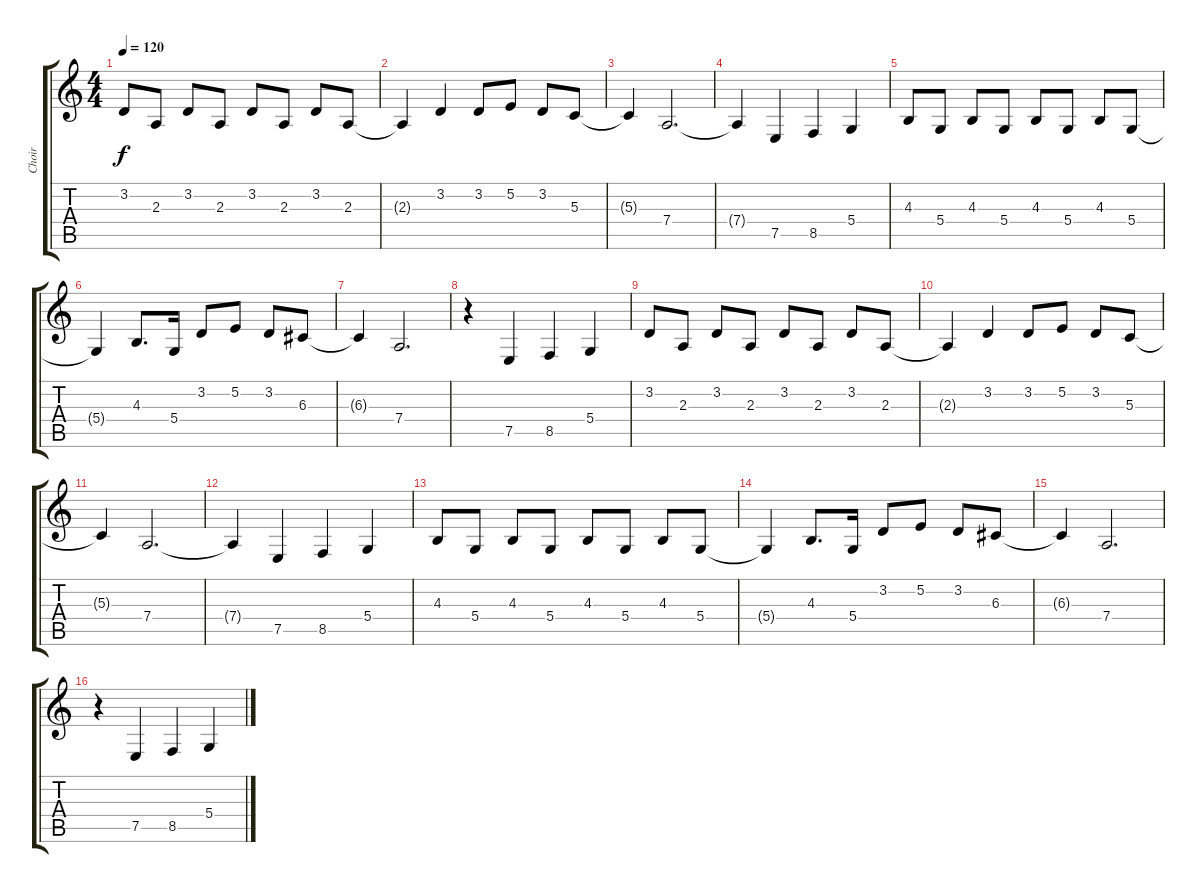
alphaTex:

\track ("Choir" "Choir") {instrument choiraahs}
\staff {score tabs}
\tuning (E4 B3 G3 D3 A2 E2) {hide}
\ts (4 4)
\tempo 120
\clef g2
\ks c
3.2.8{dy f} 2.3.8 3.2.8 2.3.8 3.2.8 2.3.8 3.2.8 2.3.8 |
2.3{t}.4 3.2.4 3.2.8 5.2.8 3.2.8 5.3.8 |
5.3{t}.4 7.4.2{d} |
7.4{t}.4 7.5.4 8.5.4 5.4.4 |
4.3.8 5.4.8 4.3.8 5.4.8 4.3.8 5.4.8 4.3.8 5.4.8 |
5.4{t}.4 4.3.8{d} 5.4.16 3.2.8 5.2.8 3.2.8 6.3.8 |
6.3{t}.4 7.4.2{d} |
r.4 7.5.4 8.5.4 5.4.4 |
3.2.8 2.3.8 3.2.8 2.3.8 3.2.8 2.3.8 3.2.8 2.3.8 |
2.3{t}.4 3.2.4 3.2.8 5.2.8 3.2.8 5.3.8 |
5.3{t}.4 7.4.2{d} |
7.4{t}.4 7.5.4 8.5.4 5.4.4 |
4.3.8 5.4.8 4.3.8 5.4.8 4.3.8 5.4.8 4.3.8 5.4.8 |
5.4{t}.4 4.3.8{d} 5.4.16 3.2.8 5.2.8 3.2.8 6.3.8 |
6.3{t}.4 7.4.2{d} |
r.4 7.5.4 8.5.4 5.4.4
